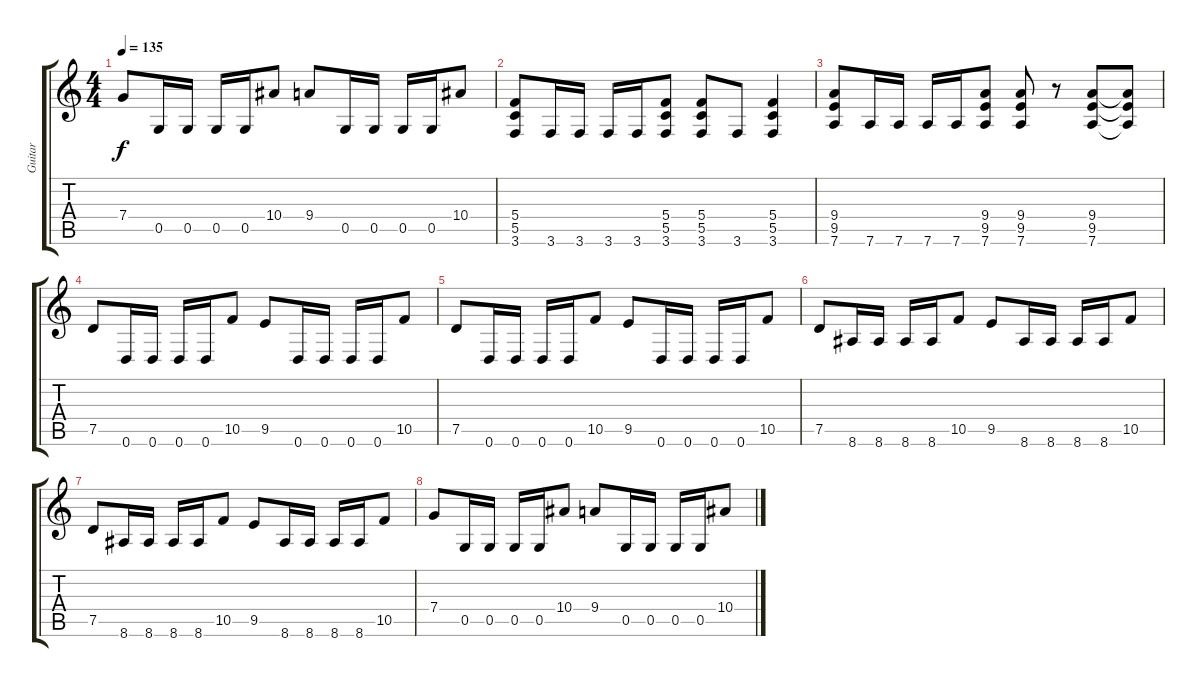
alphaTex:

\track ("Guitar " "Guitar ") {instrument overdrivenguitar}
\staff {score tabs}
\tuning (D4 A3 F3 C3 G2 D2) {hide}
\ts (4 4)
\tempo 135
\clef g2
\ks c
7.4.8{dy f} 0.5.16 0.5.16 0.5.16 0.5.16 10.4.8 9.4.8 0.5.16 0.5.16 0.5.16 0.5.16 10.4.8 |
(5.4 5.5 3.6).8 3.6.16 3.6.16 3.6.16 3.6.16 (5.4 5.5 3.6).8 (5.4 5.5 3.6).8 3.6.8 (5.4 5.5 3.6).4 |
(9.4 9.5 7.6).8 7.6.16 7.6.16 7.6.16 7.6.16 (9.4 9.5 7.6).8 (9.4 9.5 7.6).8 r.8 (9.4 9.5 7.6).8 (9.4{t} 9.5{t} 7.6{t}).8 |
7.5.8{volume 0} 0.6.16 0.6.16 0.6.16 0.6.16 10.5.8 9.5.8 0.6.16 0.6.16 0.6.16 0.6.16 10.5.8 |
7.5.8 0.6.16 0.6.16 0.6.16 0.6.16 10.5.8 9.5.8 0.6.16 0.6.16 0.6.16 0.6.16 10.5.8 |
7.5.8 8.6.16 8.6.16 8.6.16 8.6.16 10.5.8 9.5.8 8.6.16 8.6.16 8.6.16 8.6.16 10.5.8 |
7.5.8 8.6.16 8.6.16 8.6.16 8.6.16 10.5.8 9.5.8 8.6.16 8.6.16 8.6.16 8.6.16 10.5.8 |
7.4.8 0.5.16 0.5.16 0.5.16 0.5.16 10.4.8 9.4.8 0.5.16 0.5.16 0.5.16 0.5.16 10.4.8
